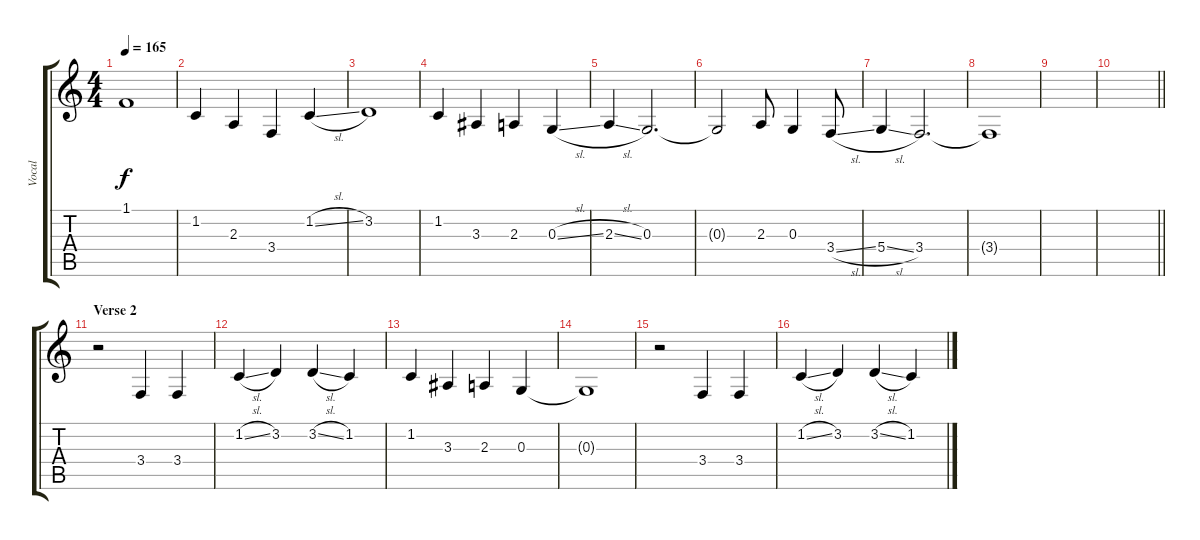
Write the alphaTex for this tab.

\track ("Vocal" "Vocal") {instrument altosax}
\staff {score tabs}
\tuning (E4 B3 G3 D3 A2 E2) {hide}
\ts (4 4)
\tempo 165
\clef g2
\ks c
1.1{t}.1{dy f} |
1.2.4 2.3.4 3.4.4 1.2{sl}.4 |
3.2.1 |
1.2.4 3.3.4 2.3.4 0.3{sl}.4 |
2.3{sl}.4 0.3.2{d} |
0.3{t}.2 2.3.8 0.3.4 3.4{sl}.8 |
5.4{sl}.4 3.4.2{d} |
3.4{t}.1 |
|
\barLineRight lightlight
|
\section ("" "Verse 2")
r.2 3.4.4 3.4.4 |
1.2{sl}.4 3.2.4 3.2{sl}.4 1.2.4 |
1.2.4 3.3.4 2.3.4 0.3.4 |
0.3{t}.1 |
r.2 3.4.4 3.4.4 |
1.2{sl}.4 3.2.4 3.2{sl}.4 1.2.4
